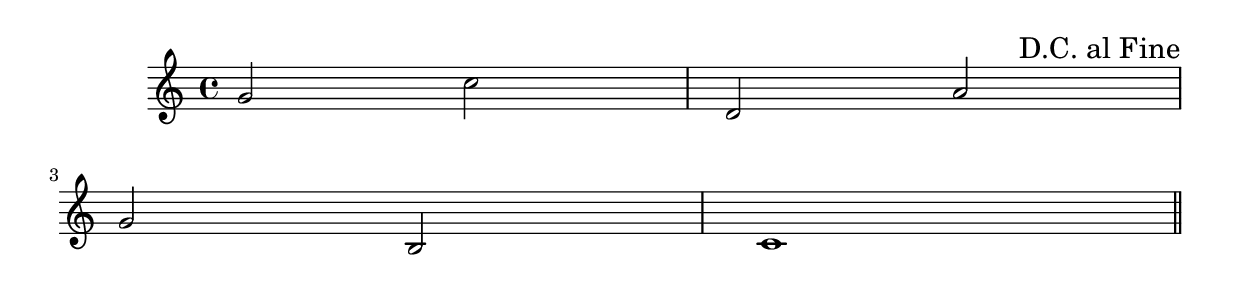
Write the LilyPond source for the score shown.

%% DO NOT EDIT this file manually; it is automatically
%% generated from LSR http://lsr.dsi.unimi.it
%% Make any changes in LSR itself, or in Documentation/snippets/new/ ,
%% and then run scripts/auxiliar/makelsr.py
%%
%% This file is in the public domain.
\version "2.14.0"

\header {
  lsrtags = "text"

%% Translation of GIT committish: 8b93de6ce951b7b14bc7818f31019524295b990f

  texidoces = "

Se pueden imprimir marcas al final de la línea actual, en vez de al
principio de la línea siguiente.  En estos casos, puede ser preferible
alinear el borde derecho de la marca con la línea divisoria.

"
  doctitlees = "Imprimir marcas al final de una línea"

%% Translation of GIT committish: 4ab2514496ac3d88a9f3121a76f890c97cedcf4e
  texidocfr = "
Les indications textuelles peuvent être imprimées à la fin d'une ligne
plutôt qu'en tête de la suivante.  Pensez alors à aligner l'extrémité
droite de l'indication sur la barre de mesure.

"
  doctitlefr = "Indication texuelle en fin de ligne"


  texidoc = "
Marks can be printed at the end of the current line, instead of the
beginning of the following line.  In such cases, it might be preferable
to align the right end of the mark with the bar line.

"
  doctitle = "Printing marks at the end of a line"
} % begin verbatim

\relative c'' {
  g2 c
  d,2 a'
  \once \override Score.RehearsalMark #'break-visibility = #end-of-line-visible
  \once \override Score.RehearsalMark #'self-alignment-X = #RIGHT
  \mark "D.C. al Fine"
  \break
  g2 b,
  c1 \bar "||"
}

